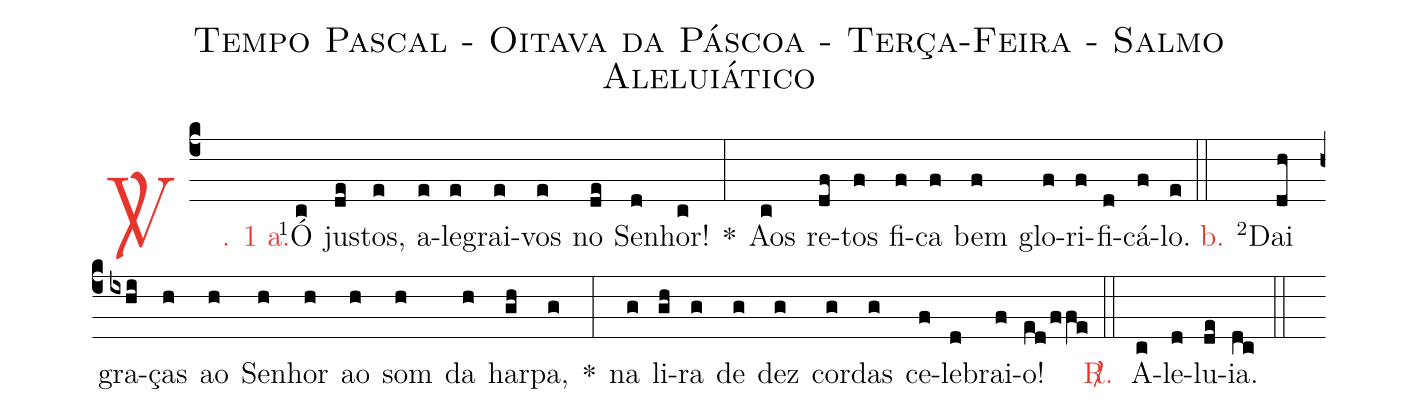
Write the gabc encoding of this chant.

name: Tempo Pascal - Oitava da Páscoa - Terça-Feira - Salmo Aleluiático;
%%
(c4)

<c><sp>V/</sp>. 1 a.</c>() <v>\VSup{1}</v>Ó(c) jus(de)tos,(e) a(e)le(e)grai-(e)vos(e) no(de) Se(d)nhor!(c) *(:)
Aos(c) re(df)tos(f) fi(f)ca(f) bem(f) glo(f)ri(f)fi(d)cá-(f)lo.(e)

(::)

<nlba><c>b.</c>() <v>\VSup{2}</v>Dai</nlba>(dh) gra(ixhi)ças(h) ao(h) Se(h)nhor(h) ao(h) som(h) da(h) har(gh)pa,(g) *(:)
na(g) li(gh)ra(g) de(g) dez(g) cor(g)das(g) ce(f)le(d)brai-(f)o!(ed/ffe)

(::)

<nlba><c><sp>R/</sp>.</c>() A</nlba>(c)le(d)lu(de)ia.(dc)

(::)
